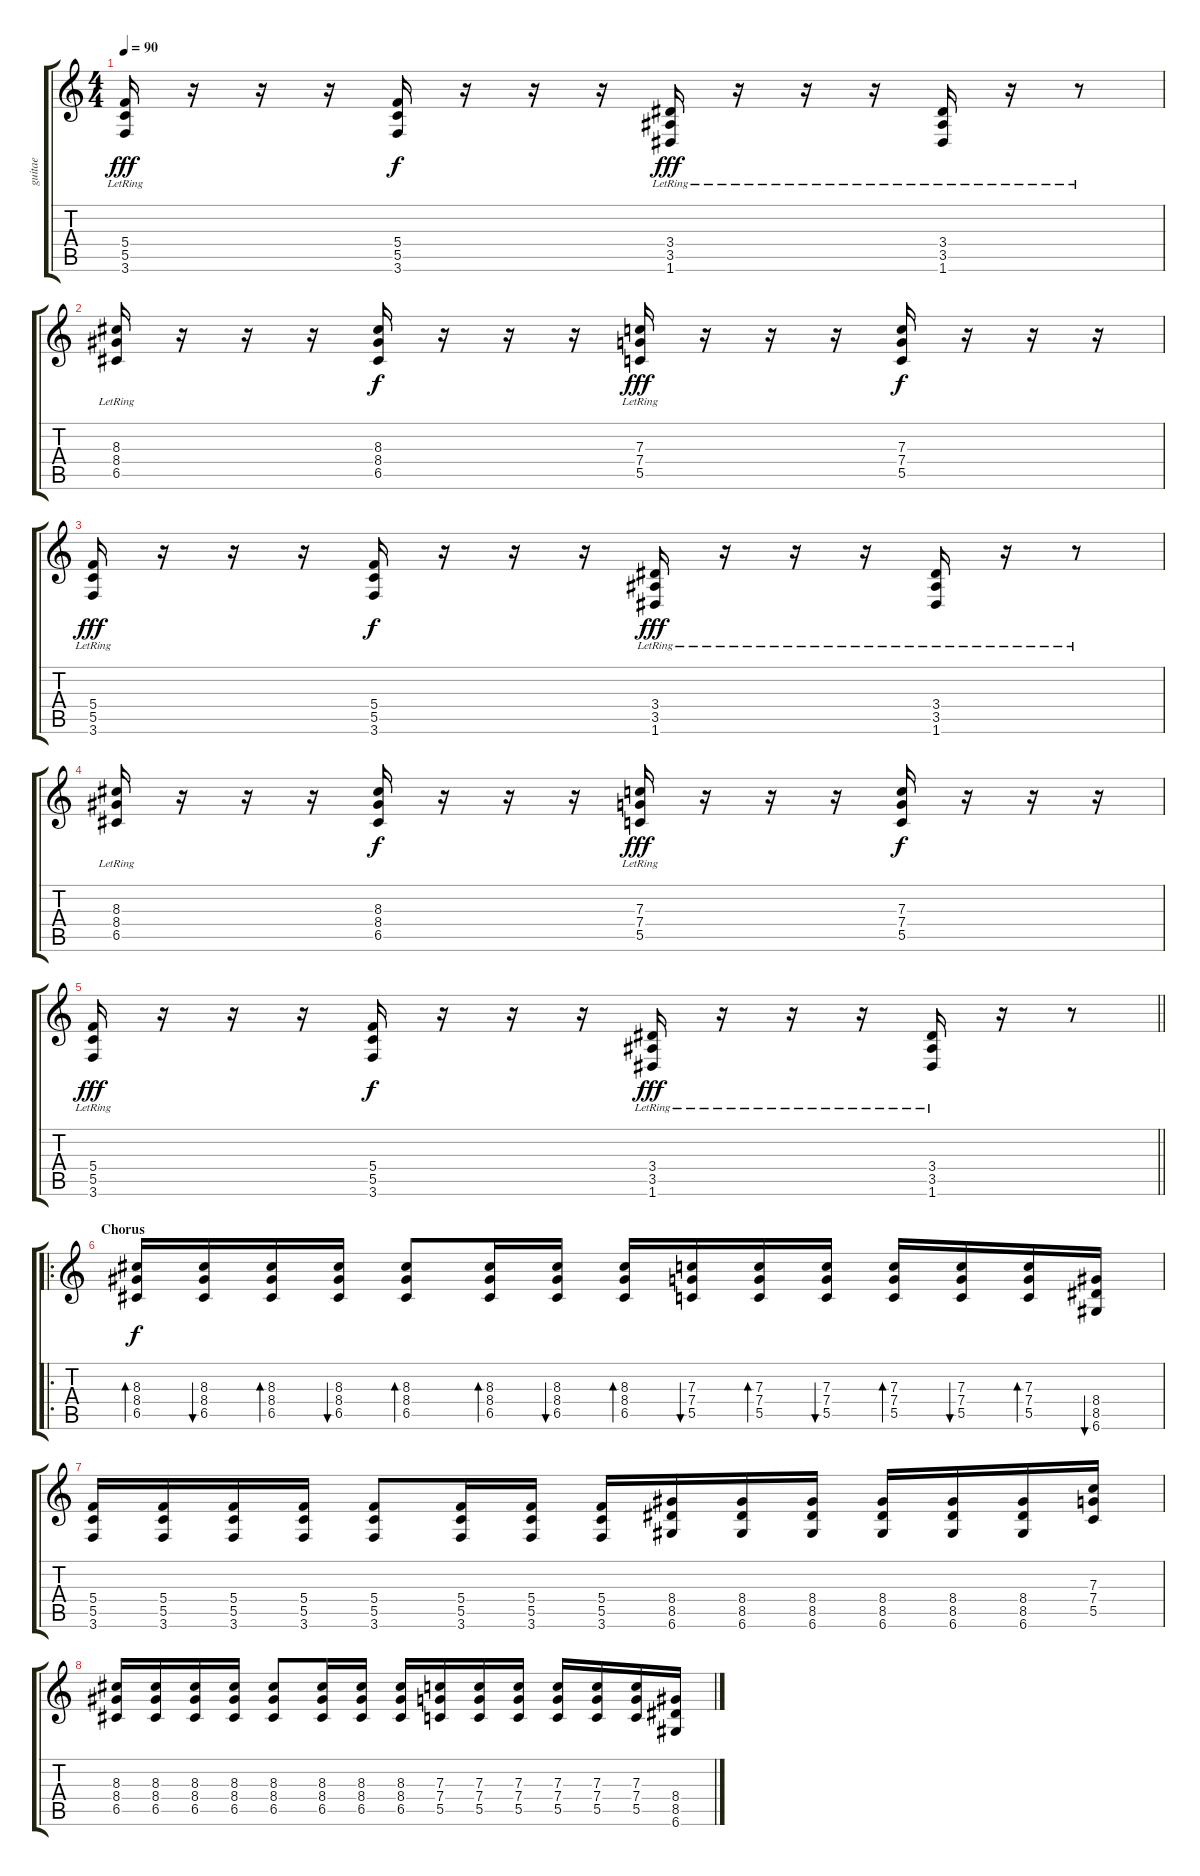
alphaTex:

\track ("guitae" "guitae") {instrument distortionguitar}
\staff {score tabs}
\tuning (D4 A3 F3 C3 G2 D2) {hide}
\ts (4 4)
\tempo 90
\clef g2
\ks c
(5.4 5.5 3.6{lr}).16{dy fff} r.16 r.16 r.16 (5.4 5.5 3.6).16{dy f} r.16 r.16 r.16 (3.4 3.5 1.6{lr}).16{dy fff} r.16 r.16 r.16 (3.4 3.5 1.6{lr}).16 r.16 r.8 |
(8.3 8.4 6.5{lr}).16 r.16 r.16 r.16 (8.3 8.4 6.5).16{dy f} r.16 r.16 r.16 (7.3 7.4 5.5{lr}).16{dy fff} r.16 r.16 r.16 (7.3 7.4 5.5).16{dy f} r.16 r.16 r.16 |
(5.4 5.5 3.6{lr}).16{dy fff} r.16 r.16 r.16 (5.4 5.5 3.6).16{dy f} r.16 r.16 r.16 (3.4 3.5 1.6{lr}).16{dy fff} r.16 r.16 r.16 (3.4 3.5 1.6{lr}).16 r.16 r.8 |
(8.3 8.4 6.5{lr}).16 r.16 r.16 r.16 (8.3 8.4 6.5).16{dy f} r.16 r.16 r.16 (7.3 7.4 5.5{lr}).16{dy fff} r.16 r.16 r.16 (7.3 7.4 5.5).16{dy f} r.16 r.16 r.16 |
\barLineRight lightlight
(5.4 5.5 3.6{lr}).16{dy fff} r.16 r.16 r.16 (5.4 5.5 3.6).16{dy f} r.16 r.16 r.16 (3.4 3.5 1.6{lr}).16{dy fff} r.16 r.16 r.16 (3.4 3.5 1.6{lr}).16 r.16 r.8 |
\ro
\section ("" "Chorus")
(8.3 8.4 6.5).16{bd 60 dy f volume 11 instrument distortionguitar} (8.3 8.4 6.5).16{bu 60} (8.3 8.4 6.5).16{bd 60} (8.3 8.4 6.5).16{bu 60} (8.3 8.4 6.5).8{bd 60} (8.3 8.4 6.5).16{bd 60} (8.3 8.4 6.5).16{bu 60} (8.3 8.4 6.5).16{bd 60} (7.3 7.4 5.5).16{bu 60} (7.3 7.4 5.5).16{bd 60} (7.3 7.4 5.5).16{bu 60} (7.3 7.4 5.5).16{bd 60} (7.3 7.4 5.5).16{bu 60} (7.3 7.4 5.5).16{bd 60} (8.4 8.5 6.6).16{bu 60} |
(5.4 5.5 3.6).16 (5.4 5.5 3.6).16 (5.4 5.5 3.6).16 (5.4 5.5 3.6).16 (5.4 5.5 3.6).8 (5.4 5.5 3.6).16 (5.4 5.5 3.6).16 (5.4 5.5 3.6).16 (8.4 8.5 6.6).16 (8.4 8.5 6.6).16 (8.4 8.5 6.6).16 (8.4 8.5 6.6).16 (8.4 8.5 6.6).16 (8.4 8.5 6.6).16 (7.3 7.4 5.5).16 |
(8.3 8.4 6.5).16 (8.3 8.4 6.5).16 (8.3 8.4 6.5).16 (8.3 8.4 6.5).16 (8.3 8.4 6.5).8 (8.3 8.4 6.5).16 (8.3 8.4 6.5).16 (8.3 8.4 6.5).16 (7.3 7.4 5.5).16 (7.3 7.4 5.5).16 (7.3 7.4 5.5).16 (7.3 7.4 5.5).16 (7.3 7.4 5.5).16 (7.3 7.4 5.5).16 (8.4 8.5 6.6).16
